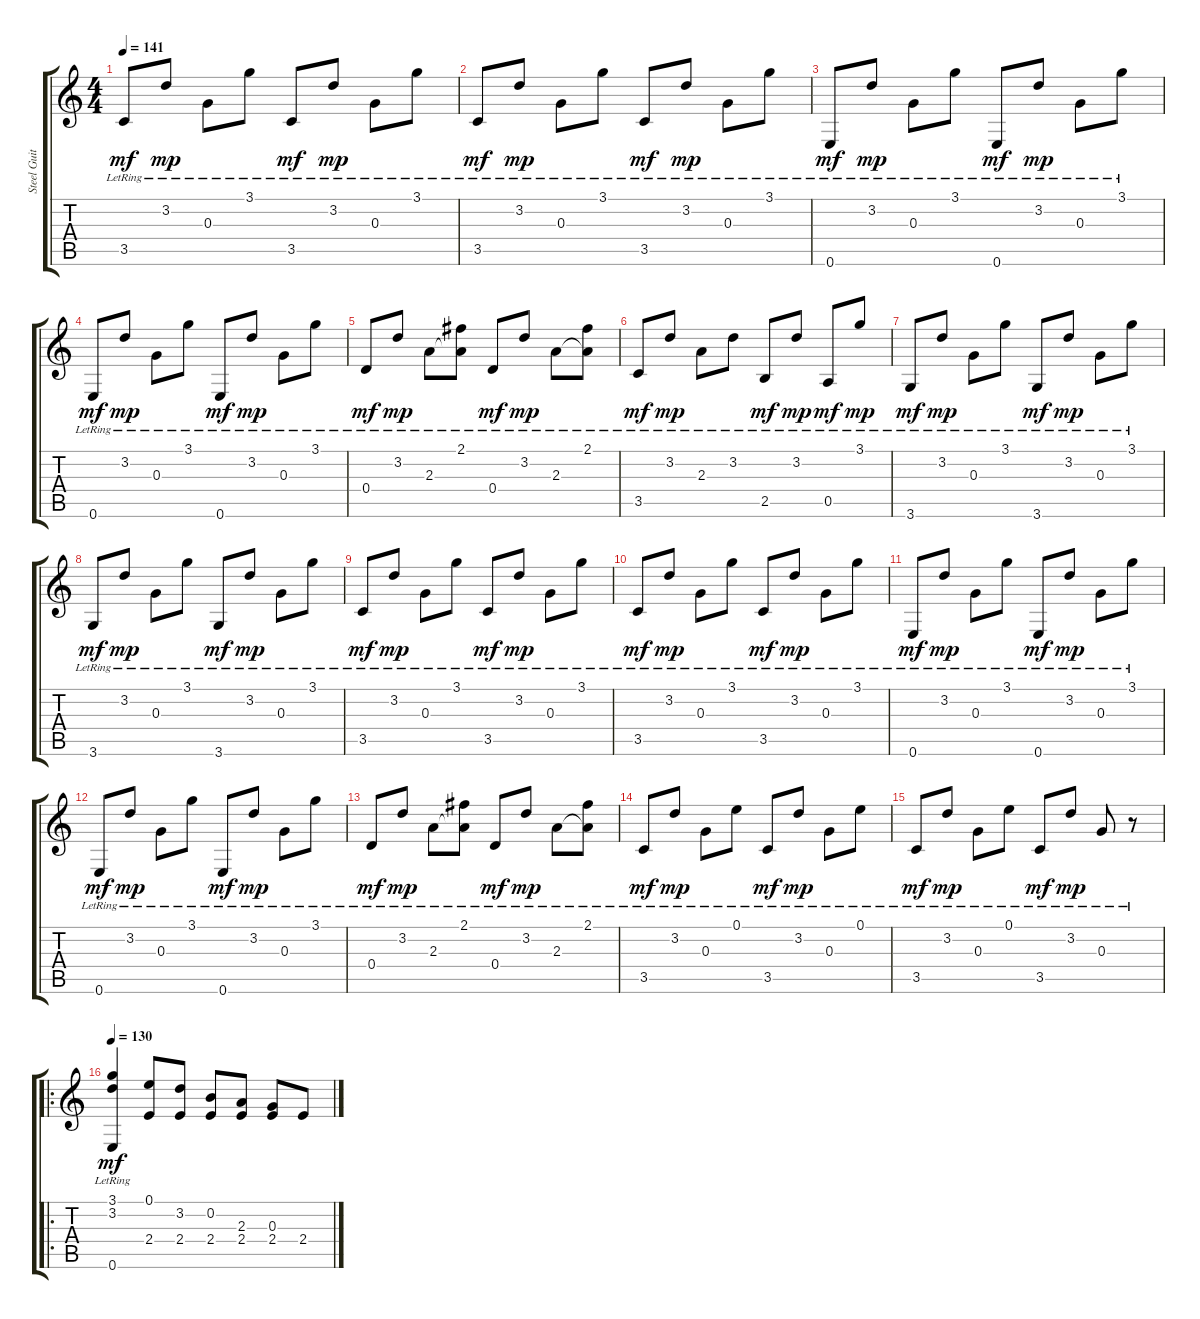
\track ("Steel Guitar" "Steel Guit") {instrument acousticguitarsteel}
\staff {score tabs}
\tuning (E4 B3 G3 D3 A2 E2) {hide}
\ts (4 4)
\tempo 141
\clef g2
\ks c
3.5{lr}.8{dy mf} 3.2{lr}.8{dy mp} 0.3{lr}.8 3.1{lr}.8 3.5{lr}.8{dy mf} 3.2{lr}.8{dy mp} 0.3{lr}.8 3.1{lr}.8 |
3.5{lr}.8{dy mf} 3.2{lr}.8{dy mp} 0.3{lr}.8 3.1{lr}.8 3.5{lr}.8{dy mf} 3.2{lr}.8{dy mp} 0.3{lr}.8 3.1{lr}.8 |
0.6{lr}.8{dy mf} 3.2{lr}.8{dy mp} 0.3{lr}.8 3.1{lr}.8 0.6{lr}.8{dy mf} 3.2{lr}.8{dy mp} 0.3{lr}.8 3.1{lr}.8 |
0.6{lr}.8{dy mf} 3.2{lr}.8{dy mp} 0.3{lr}.8 3.1{lr}.8 0.6{lr}.8{dy mf} 3.2{lr}.8{dy mp} 0.3{lr}.8 3.1{lr}.8 |
0.4{lr}.8{dy mf} 3.2{lr}.8{dy mp} 2.3{lr}.8 (2.1{lr} 2.3{lr t}).8 0.4{lr}.8{dy mf} 3.2{lr}.8{dy mp} 2.3{lr}.8 (2.1{lr} 2.3{lr t}).8 |
3.5{lr}.8{dy mf} 3.2{lr}.8{dy mp} 2.3{lr}.8 3.2{lr}.8 2.5{lr}.8{dy mf} 3.2{lr}.8{dy mp} 0.5{lr}.8{dy mf} 3.1{lr}.8{dy mp} |
3.6{lr}.8{dy mf} 3.2{lr}.8{dy mp} 0.3{lr}.8 3.1{lr}.8 3.6{lr}.8{dy mf} 3.2{lr}.8{dy mp} 0.3{lr}.8 3.1{lr}.8 |
3.6{lr}.8{dy mf} 3.2{lr}.8{dy mp} 0.3{lr}.8 3.1{lr}.8 3.6{lr}.8{dy mf} 3.2{lr}.8{dy mp} 0.3{lr}.8 3.1{lr}.8 |
3.5{lr}.8{dy mf} 3.2{lr}.8{dy mp} 0.3{lr}.8 3.1{lr}.8 3.5{lr}.8{dy mf} 3.2{lr}.8{dy mp} 0.3{lr}.8 3.1{lr}.8 |
3.5{lr}.8{dy mf} 3.2{lr}.8{dy mp} 0.3{lr}.8 3.1{lr}.8 3.5{lr}.8{dy mf} 3.2{lr}.8{dy mp} 0.3{lr}.8 3.1{lr}.8 |
0.6{lr}.8{dy mf} 3.2{lr}.8{dy mp} 0.3{lr}.8 3.1{lr}.8 0.6{lr}.8{dy mf} 3.2{lr}.8{dy mp} 0.3{lr}.8 3.1{lr}.8 |
0.6{lr}.8{dy mf} 3.2{lr}.8{dy mp} 0.3{lr}.8 3.1{lr}.8 0.6{lr}.8{dy mf} 3.2{lr}.8{dy mp} 0.3{lr}.8 3.1{lr}.8 |
0.4{lr}.8{dy mf} 3.2{lr}.8{dy mp} 2.3{lr}.8 (2.1{lr} 2.3{lr t}).8 0.4{lr}.8{dy mf} 3.2{lr}.8{dy mp} 2.3{lr}.8 (2.1{lr} 2.3{lr t}).8 |
3.5{lr}.8{dy mf} 3.2{lr}.8{dy mp} 0.3{lr}.8 0.1{lr}.8 3.5{lr}.8{dy mf} 3.2{lr}.8{dy mp} 0.3{lr}.8 0.1{lr}.8 |
3.5{lr}.8{dy mf} 3.2{lr}.8{dy mp} 0.3{lr}.8 0.1{lr}.8 3.5{lr}.8{dy mf} 3.2{lr}.8{dy mp} 0.3{lr}.8 r.8 |
\ro
\tempo 130
(3.1 3.2 0.6{lr}).4{dy mf} (0.1 2.4).8 (3.2 2.4).8 (0.2 2.4).8 (2.3 2.4).8 (0.3 2.4).8 2.4.8
